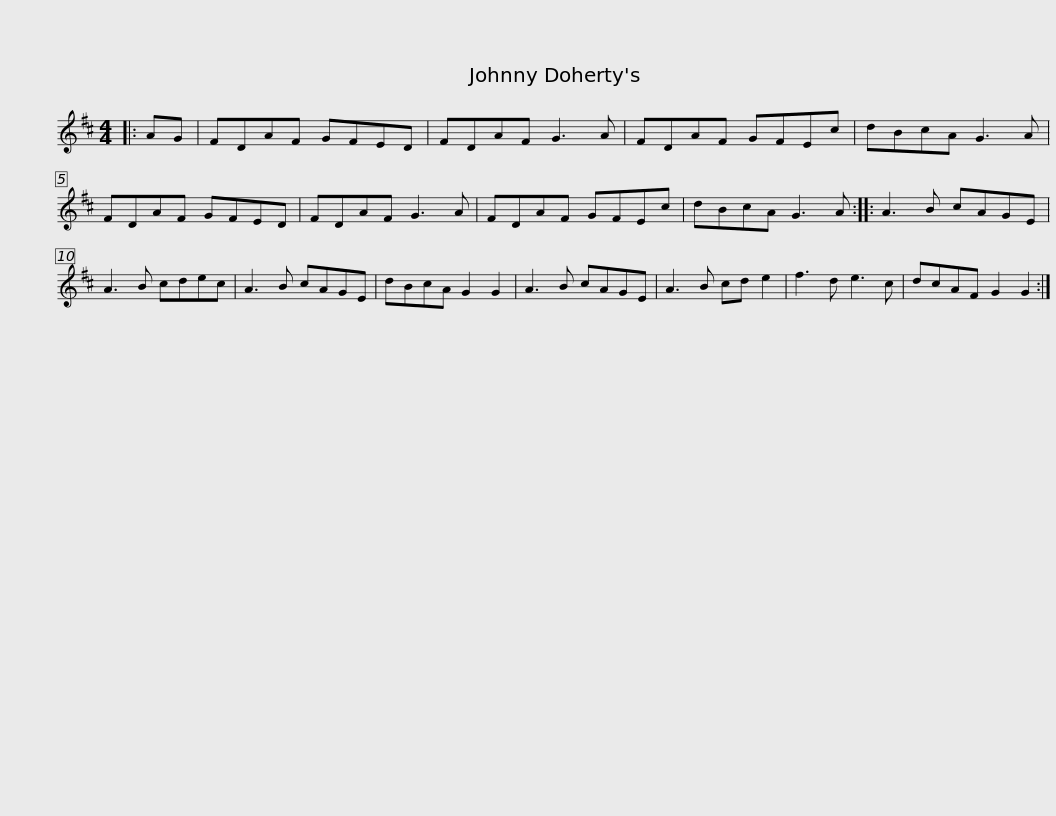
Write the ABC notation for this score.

X:1
L:1/8
M:4/4
I:linebreak $
K:D
V:1 treble
V:1
|: AG | FDAF GFED | FDAF G3 A | FDAF GFEc | dBcA G3 A | %5
 FDAF GFED |$ FDAF G3 A | FDAF GFEc | dBcA G3 A :: A3 B cAGE | %10
 A3 B cdec | A3 B cAGE |$ dBcA G2 G2 | A3 B cAGE | A3 B cd e2 | %15
 f3 d e3 c | dcAF G2 G2 :| %17
